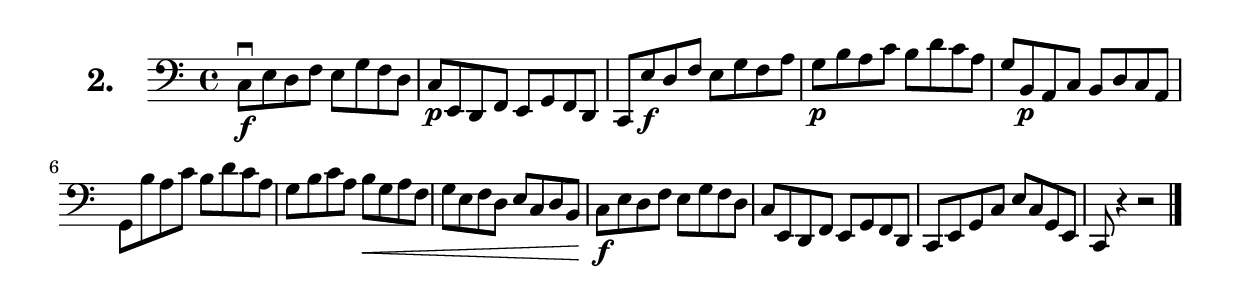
\version "2.18.2"

celloI = \relative c {
  \clef bass
  \key c \major
  \time 4/4

  c8\downbow \f e d f e g f d | %01
  c\p e, d f e g f d | %02
  c e'\f d f e g f a | %03
  g\p b a c b d c a | %04
  g b,\p a c b d c a | %05
  g b' a c b d c a | %06
  g b c a b\< g a f | %07
  g e f d e c d b | %08
  c\f e d f e g f d | %09
  c e, d f e g f d | %10
  c e g c e c g e | %11
  c r4 r2 \bar "|." %12

}

\score {
  \new StaffGroup = "" \with {
        instrumentName = \markup { \bold \huge { \larger "2." }}
      }
  <<
    \new Staff = "celloI" \celloI
  >>
  \layout {}
}
